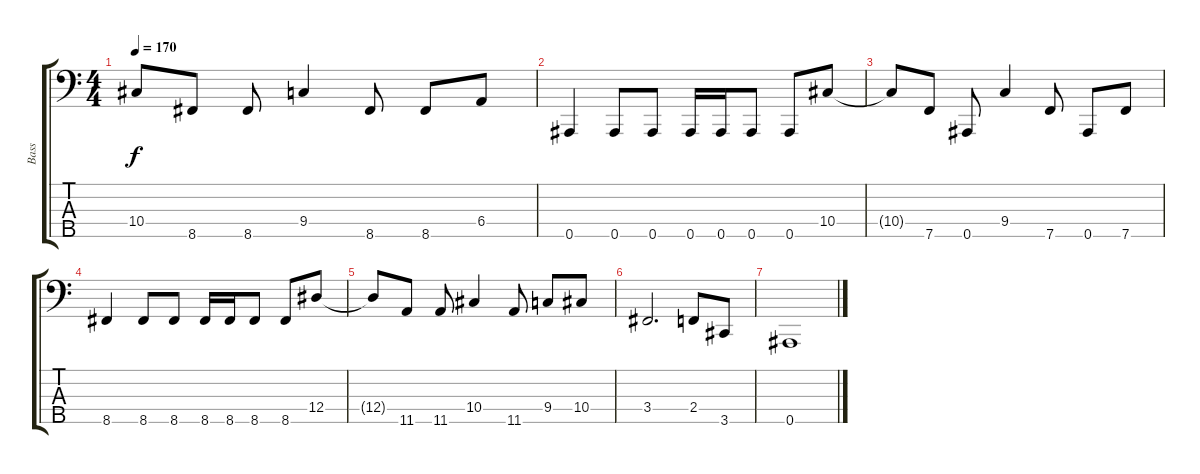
\track ("Bass" "Bass") {instrument electricbasspick}
\staff {score tabs}
\tuning (Gb2 Db2 Ab1 Eb1 Bb0) {hide}
\ts (4 4)
\tempo 170
\clef f4
\ks c
10.4{t}.8{dy f} 8.5.8 8.5.8 9.4.4 8.5.8 8.5.8 6.4.8 |
0.5.4 0.5.8 0.5.8 0.5.16 0.5.16 0.5.8 0.5.8 10.4.8 |
10.4{t}.8 7.5.8 0.5.8 9.4.4 7.5.8 0.5.8 7.5.8 |
8.5.4 8.5.8 8.5.8 8.5.16 8.5.16 8.5.8 8.5.8 12.4.8 |
12.4{t}.8 11.5.8 11.5.8 10.4.4 11.5.8 9.4.8 10.4.8 |
3.4.2{d} 2.4.8 3.5.8 |
0.5.1
